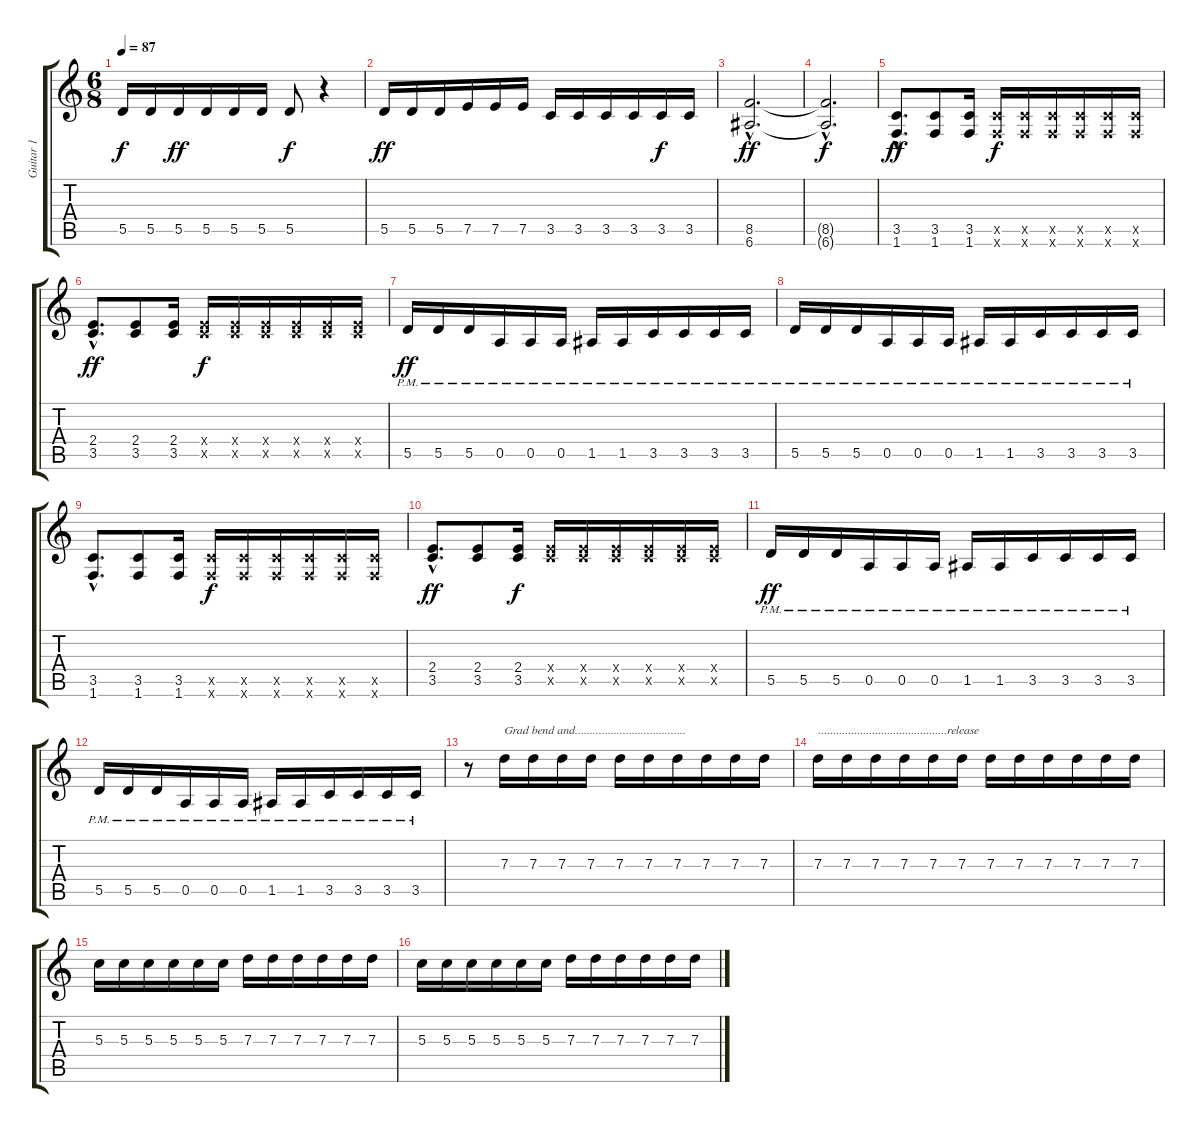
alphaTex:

\track ("Guitar 1" "Guitar 1") {instrument distortionguitar}
\staff {score tabs}
\tuning (E4 B3 G3 D3 A2 E2) {hide}
\ts (6 8)
\tempo 87
\clef g2
\ks c
5.5.16{dy f} 5.5.16 5.5.16{dy ff} 5.5.16 5.5.16 5.5.16 5.5.8{dy f} r.4 |
5.5.16{dy ff} 5.5.16 5.5.16 7.5.16 7.5.16 7.5.16 3.5.16 3.5.16 3.5.16 3.5.16 3.5.16{dy f} 3.5.16 |
(8.5{hac} 6.6{hac}).2{d dy ff} |
(8.5{hac t} 6.6{hac t}).2{d dy f} |
(3.5{hac} 1.6{hac}).8{d dy ff instrument distortionguitar} (3.5 1.6).8 (3.5 1.6).16 (3.5{x} 1.6{x}).16{dy f} (3.5{x} 1.6{x}).16 (3.5{x} 1.6{x}).16 (3.5{x} 1.6{x}).16 (3.5{x} 1.6{x}).16 (3.5{x} 1.6{x}).16 |
(2.4{hac} 3.5{hac}).8{d dy ff} (2.4 3.5).8 (2.4 3.5).16 (2.4{x} 3.5{x}).16{dy f} (2.4{x} 3.5{x}).16 (2.4{x} 3.5{x}).16 (2.4{x} 3.5{x}).16 (2.4{x} 3.5{x}).16 (2.4{x} 3.5{x}).16 |
5.5{pm}.16{dy ff} 5.5{pm}.16 5.5{pm}.16 0.5{pm}.16 0.5{pm}.16 0.5{pm}.16 1.5{pm}.16 1.5{pm}.16 3.5{pm}.16 3.5{pm}.16 3.5{pm}.16 3.5{pm}.16 |
5.5{pm}.16 5.5{pm}.16 5.5{pm}.16 0.5{pm}.16 0.5{pm}.16 0.5{pm}.16 1.5{pm}.16 1.5{pm}.16 3.5{pm}.16 3.5{pm}.16 3.5{pm}.16 3.5{pm}.16 |
(3.5{hac} 1.6{hac}).8{d} (3.5 1.6).8 (3.5 1.6).16 (3.5{x} 1.6{x}).16{dy f} (3.5{x} 1.6{x}).16 (3.5{x} 1.6{x}).16 (3.5{x} 1.6{x}).16 (3.5{x} 1.6{x}).16 (3.5{x} 1.6{x}).16 |
(2.4{hac} 3.5{hac}).8{d dy ff} (2.4 3.5).8 (2.4 3.5).16{dy f} (2.4{x} 3.5{x}).16 (2.4{x} 3.5{x}).16 (2.4{x} 3.5{x}).16 (2.4{x} 3.5{x}).16 (2.4{x} 3.5{x}).16 (2.4{x} 3.5{x}).16 |
5.5{pm}.16{dy ff} 5.5{pm}.16 5.5{pm}.16 0.5{pm}.16 0.5{pm}.16 0.5{pm}.16 1.5{pm}.16 1.5{pm}.16 3.5{pm}.16 3.5{pm}.16 3.5{pm}.16 3.5{pm}.16 |
5.5{pm}.16 5.5{pm}.16 5.5{pm}.16 0.5{pm}.16 0.5{pm}.16 0.5{pm}.16 1.5{pm}.16 1.5{pm}.16 3.5{pm}.16 3.5{pm}.16 3.5{pm}.16 3.5{pm}.16 |
r.8 7.3.16{txt "Grad bend and....................................."} 7.3.16 7.3.16 7.3.16 7.3.16 7.3.16 7.3.16 7.3.16 7.3.16 7.3.16 |
7.3.16{txt "...........................................release"} 7.3.16 7.3.16 7.3.16 7.3.16 7.3.16 7.3.16 7.3.16 7.3.16 7.3.16 7.3.16 7.3.16 |
5.3.16 5.3.16 5.3.16 5.3.16 5.3.16 5.3.16 7.3.16 7.3.16 7.3.16 7.3.16 7.3.16 7.3.16 |
5.3.16 5.3.16 5.3.16 5.3.16 5.3.16 5.3.16 7.3.16 7.3.16 7.3.16 7.3.16 7.3.16 7.3.16
